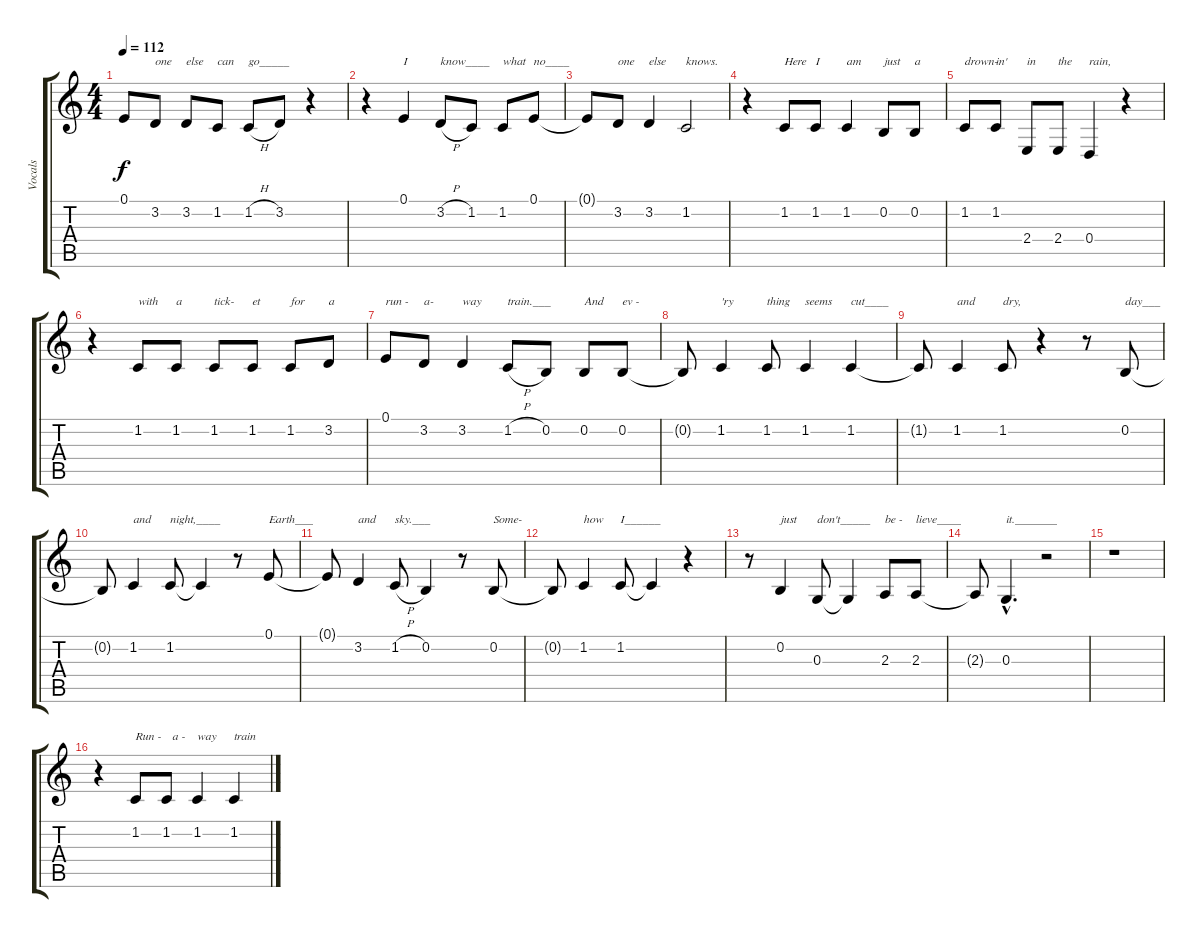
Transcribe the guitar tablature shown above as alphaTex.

\track ("Vocals" "Vocals") {instrument oboe}
\staff {score tabs}
\tuning (E4 B3 G3 D3 A2 E2) {hide}
\ts (4 4)
\tempo 112
\clef g2
\ks c
0.1{t}.8{dy f} 3.2.8{txt "one"} 3.2.8{txt "else"} 1.2.8{txt "can"} 1.2{h}.8{txt "go_____"} 3.2.8 r.4 |
r.4 0.1.4{txt "I"} 3.2{h}.8{txt "know____"} 1.2.8 1.2.8{txt "what"} 0.1.8{txt "no____"} |
0.1{t}.8 3.2.8{txt "one"} 3.2.4{txt "else"} 1.2.2{txt "knows."} |
r.4 1.2.8{txt "Here"} 1.2.8{txt "I"} 1.2.4{txt "am"} 0.2.8{txt "just"} 0.2.8{txt "a"} |
1.2.8{txt "drown-"} 1.2.8{txt "in'"} 2.4.8{txt "in"} 2.4.8{txt "the"} 0.4.4{txt "rain,"} r.4 |
r.4 1.2.8{txt "with"} 1.2.8{txt "a"} 1.2.8{txt "tick-"} 1.2.8{txt "et"} 1.2.8{txt "for"} 3.2.8{txt "a"} |
0.1.8{txt "run -"} 3.2.8{txt "a-"} 3.2.4{txt "way"} 1.2{h}.8{txt "train.___"} 0.2.8 0.2.8{txt "And"} 0.2.8{txt "ev -"} |
0.2{t}.8 1.2.4{txt "'ry"} 1.2.8{txt "thing"} 1.2.4{txt "seems"} 1.2.4{txt "cut____"} |
1.2{t}.8 1.2.4{txt "and"} 1.2.8{txt "dry,"} r.4 r.8 0.2.8{txt "day___"} |
0.2{t}.8 1.2.4{txt "and"} 1.2.8{txt "night,____"} 1.2{t}.4 r.8 0.1.8{txt "Earth___"} |
0.1{t}.8 3.2.4{txt "and"} 1.2{h}.8{txt "sky.___"} 0.2.4 r.8 0.2.8{txt "Some-"} |
0.2{t}.8 1.2.4{txt "how"} 1.2.8{txt "I______"} 1.2{t}.4 r.4 |
r.8 0.2.4{txt "just"} 0.3.8{txt "don't_____"} 0.3{t}.4 2.3.8{txt "be -"} 2.3.8{txt "lieve____"} |
2.3{t}.8 0.3{hac}.4{d txt "it._______"} r.2 |
r.1 |
r.4 1.2.8{txt "Run -"} 1.2.8{txt "  a - "} 1.2.4{txt "way"} 1.2.4{txt "train"}
